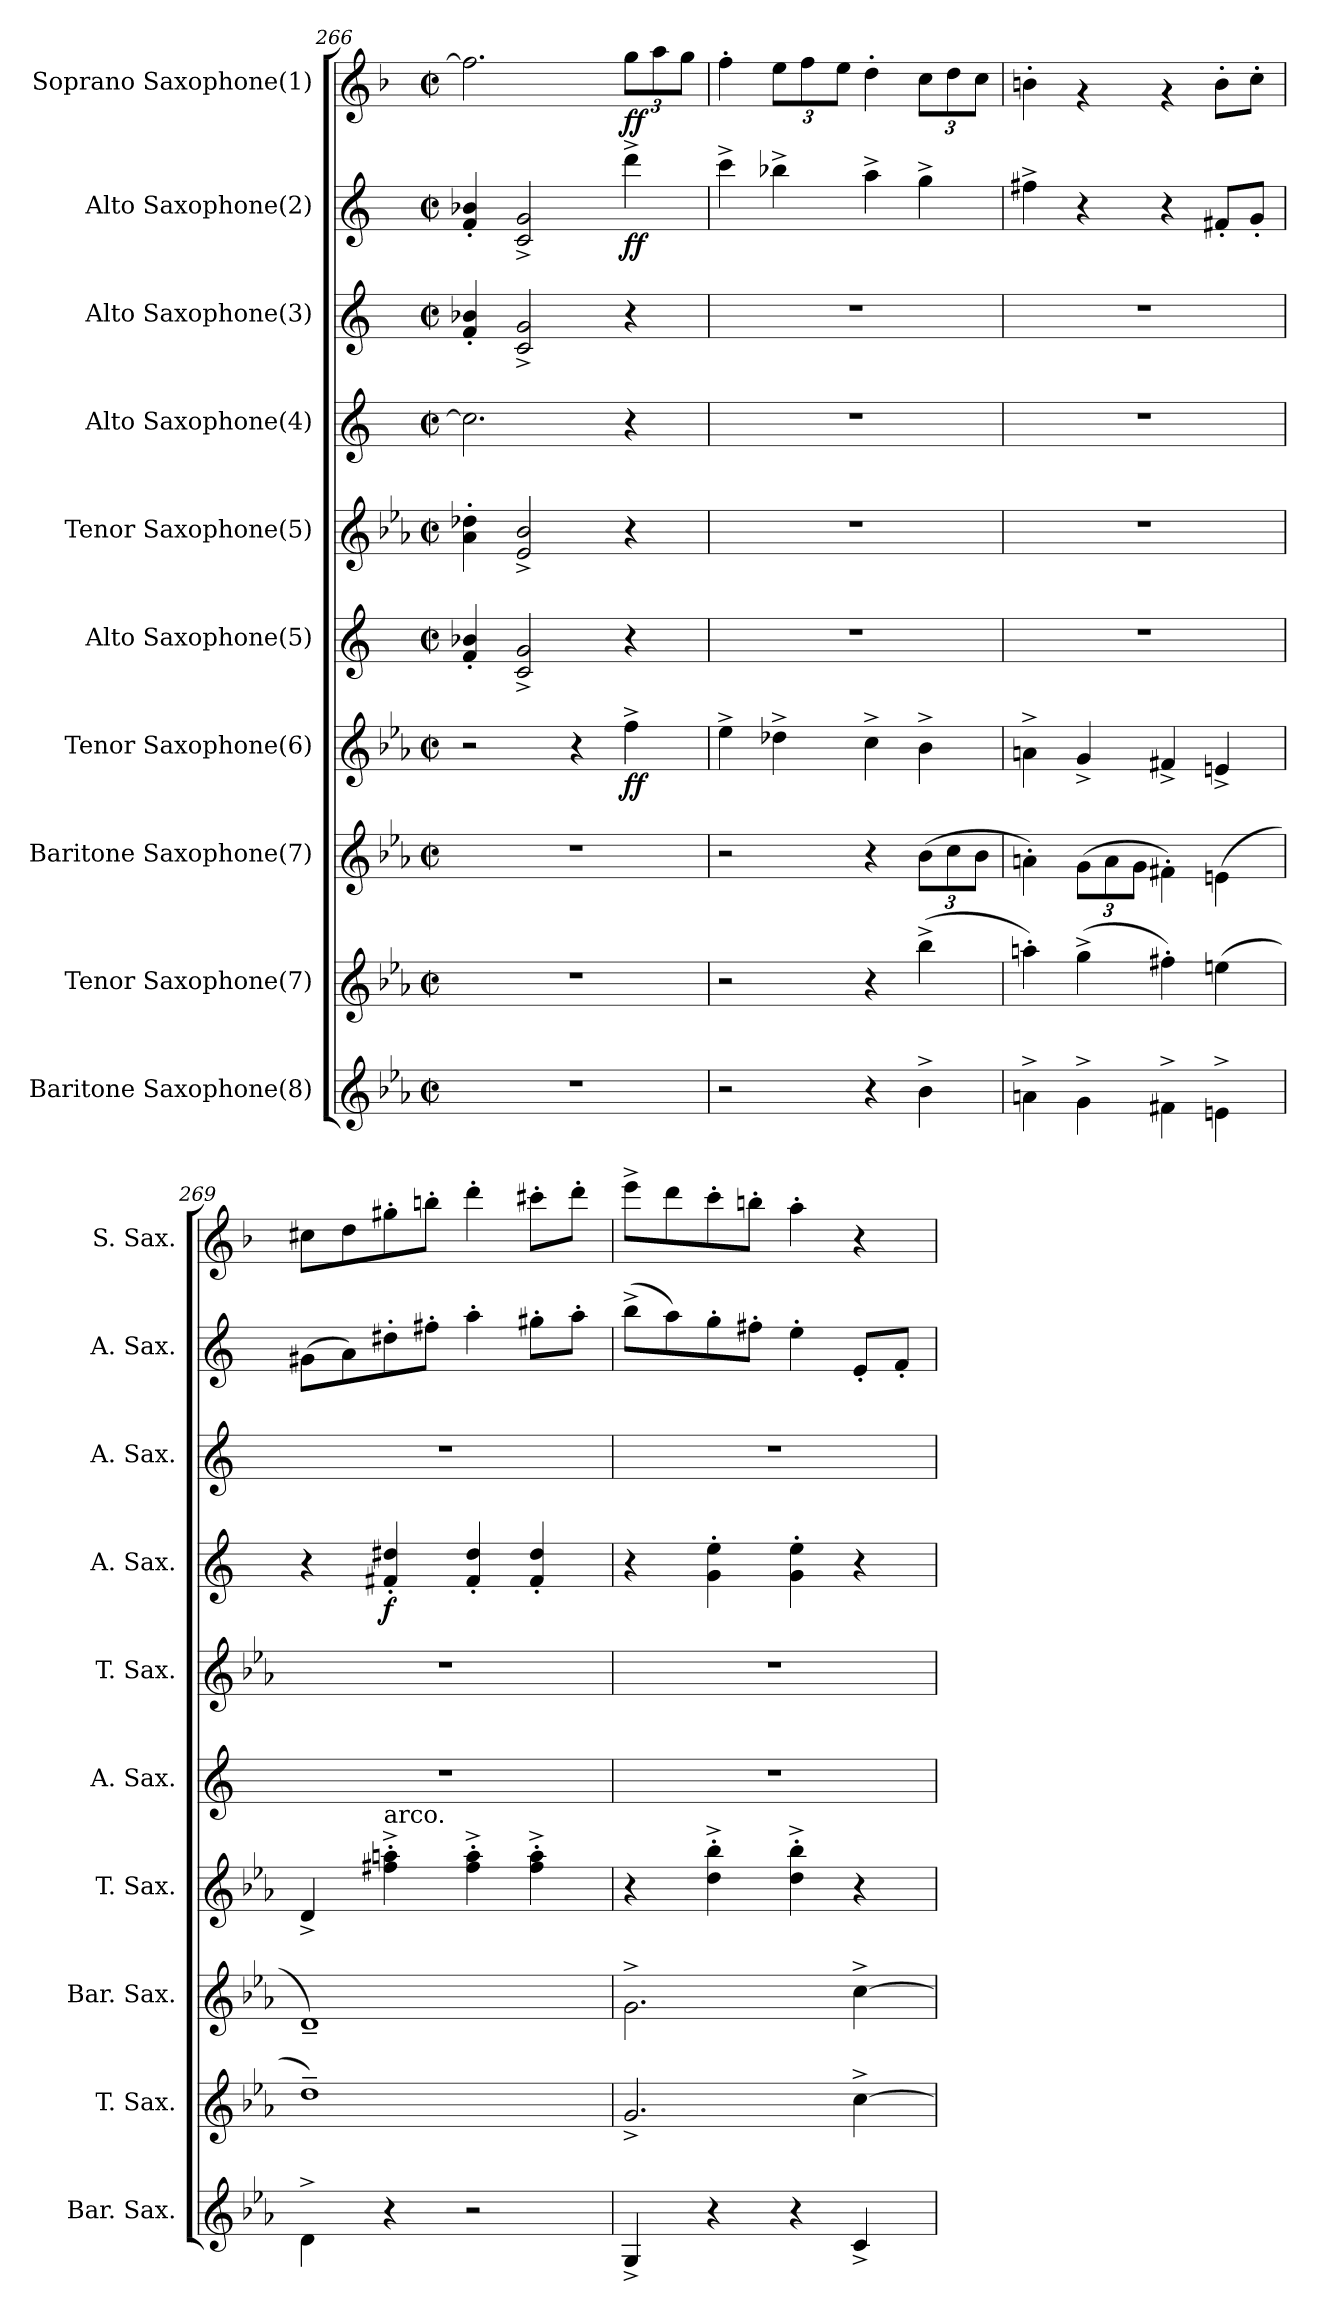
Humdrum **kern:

**kern	**kern	**kern	**kern	**dynam	**kern	**kern	**kern	**dynam	**kern	**kern	**dynam	**kern	**dynam
*part10	*part9	*part8	*part7	*part7	*part6	*part5	*part4	*part4	*part3	*part2	*part2	*part1	*part1
*staff10	*staff9	*staff8	*staff7	*staff7	*staff6	*staff5	*staff4	*staff4	*staff3	*staff2	*staff2	*staff1	*staff1
*I"Baritone Saxophone(8)	*I"Tenor Saxophone(7)	*I"Baritone Saxophone(7)	*I"Tenor Saxophone(6)	*	*I"Alto Saxophone(5)	*I"Tenor Saxophone(5)	*I"Alto Saxophone(4)	*	*I"Alto Saxophone(3)	*I"Alto Saxophone(2)	*	*I"Soprano Saxophone(1)	*
*I'Bar. Sax.	*I'T. Sax.	*I'Bar. Sax.	*I'T. Sax.	*	*I'A. Sax.	*I'T. Sax.	*I'A. Sax.	*	*I'A. Sax.	*I'A. Sax.	*	*I'S. Sax.	*
*clefG2	*clefG2	*clefG2	*clefG2	*	*clefG2	*clefG2	*clefG2	*	*clefG2	*clefG2	*	*clefG2	*
*ITrd12c21	*ITrd8c14	*ITrd12c21	*ITrd8c14	*	*ITrd5c9	*ITrd8c14	*ITrd5c9	*	*ITrd5c9	*ITrd5c9	*	*ITrd1c2	*
*k[b-e-a-]	*k[b-e-a-]	*k[b-e-a-]	*k[b-e-a-]	*	*k[b-e-a-]	*k[b-e-a-]	*k[b-e-a-]	*	*k[b-e-a-]	*k[b-e-a-]	*	*k[b-e-a-]	*
*M4/4	*M4/4	*M4/4	*M4/4	*	*M4/4	*M4/4	*M4/4	*	*M4/4	*M4/4	*	*M4/4	*
*met(c|)	*met(c|)	*met(c|)	*met(c|)	*	*met(c|)	*met(c|)	*met(c|)	*	*met(c|)	*met(c|)	*	*met(c|)	*
=266	=266	=266	=266	=266	=266	=266	=266	=266	=266	=266	=266	=266	=266
*	*	*	*	*	*	*	*	*	*	*	*	*^	*
1r	1r	1r	2r	.	4A-/' 4d-X/'	4A-\' 4d-X\'	2.e-\]	.	4A-/' 4d-X/'	4A-/' 4d-X/'	.	2.ee-\]	2.ryy	.
.	.	.	.	.	2E-/^ 2B-/^	2E-/^ 2B-/^	.	.	2E-/^ 2B-/^	2E-/^ 2B-/^	.	.	.	.
.	.	.	4r	.	.	.	.	.	.	.	.	.	.	.
*	*	*	*	*	*	*	*	*	*	*	*	*Xbrackettup	*	*
!	!	!	!	!LO:DY:b	!	!	!	!	!	!	!LO:DY:b	!	!	!LO:DY:b
.	.	.	4f^\	ff	4r	4r	4r	.	4r	4ff^\	ff	12ff\L	12ff\Lyy	ff
.	.	.	.	.	.	.	.	.	.	.	.	12gg\	12gg\yy	.
.	.	.	.	.	.	.	.	.	.	.	.	12ff\J	12ff\Jyy	.
!!LO:PB:g=z	!!
=267	=267	=267	=267	=267	=267	=267	=267	=267	=267	=267	=267	=267	=267	=267
*	*^	*^	*	*	*	*	*	*	*	*	*	*	*	*
2r	2r	4ryy	2r	2.ryy	4e-^\	.	1r	1r	1r	.	1r	4ee-^\	.	4ee-'\	4ryy	.
.	.	8ryy	.	.	4d-X^\	.	.	.	.	.	.	4dd-X^\	.	12dd\L	12dd\Lyy	.
.	.	.	.	.	.	.	.	.	.	.	.	.	.	12ee-\	12ee-\yy	.
.	.	4.ryy	.	.	.	.	.	.	.	.	.	.	.	.	.	.
.	.	.	.	.	.	.	.	.	.	.	.	.	.	12dd\J	12dd\Jyy	.
4r	4r	.	4r	.	4c^\	.	.	.	.	.	.	4cc^\	.	4cc'\	4ryy	.
*	*	*Xbrackettup	*Xbrackettup	*	*	*	*	*	*	*	*	*	*	*	*	*
4B-^\	(4b-^\	12b-\Lyy	(12B-\L	12B-\Lyy	4B-^\	.	.	.	.	.	.	4b-^\	.	12b-\L	12b-\Lyy	.
.	.	12cc\yy	12c\	12c\yy	.	.	.	.	.	.	.	.	.	12cc\	12cc\yy	.
.	.	12b-\Jyy	12B-\J	12B-\Jyy	.	.	.	.	.	.	.	.	.	12b-\J	12b-\Jyy	.
*	*	*	*	*	*	*	*	*	*	*	*	*	*	*v	*v	*
=268	=268	=268	=268	=268	=268	=268	=268	=268	=268	=268	=268	=268	=268	=268	=268
4An^\	4an'\)	4ryy	4An'\)	4ryy	4An^\	.	1r	1r	1r	.	1r	4an^\	.	4an'\	.
4G^\	(4g^\	12g\Lyy	(12G\L	12G\Lyy	4G^/	.	.	.	.	.	.	4r	.	4rg	.
.	.	12a\yy	12A\	12A\yy	.	.	.	.	.	.	.	.	.	.	.
.	.	12g\Jyy	12G\J	12G\Jyy	.	.	.	.	.	.	.	.	.	.	.
4F#X^\	4f#X'\)	2ryy	4F#X'\)	2ryy	4F#X^/	.	.	.	.	.	.	4r	.	4rg	.
4En^\	(4en\	.	(4En\	.	4En^/	.	.	.	.	.	.	8An'/L	.	8a'\L	.
.	.	.	.	.	.	.	.	.	.	.	.	8B-'/J	.	8b-'\J	.
*	*v	*v	*	*	*	*	*	*	*	*	*	*	*	*	*
*	*	*v	*v	*	*	*	*	*	*	*	*	*	*	*
=269	=269	=269	=269	=269	=269	=269	=269	=269	=269	=269	=269	=269	=269
4D^\	1d~)	1D~)	4D^/	.	1r	1r	4r	.	1r	(8Bn\L	.	8bn\L	.
.	.	.	.	.	.	.	.	.	.	8c\)	.	8cc\	.
!	!	!	!LO:TX:a:t=arco.	!	!	!	!	!	!	!	!	!	!
!	!	!	!	!	!	!	!	!LO:DY:b	!	!	!	!	!
4r	.	.	4f#X\^' 4an\^'	.	.	.	4An/' 4f#X/'	f	.	8f#X'\	.	8ff#X'\	.
.	.	.	.	.	.	.	.	.	.	8an'\J	.	8aan'\J	.
2r	.	.	4f#\^' 4a\^'	.	.	.	4A/' 4f#/'	.	.	4cc'\	.	4ccc'\	.
.	.	.	4f#\^' 4a\^'	.	.	.	4A/' 4f#/'	.	.	8bn'\L	.	8bbn'\L	.
.	.	.	.	.	.	.	.	.	.	8cc'\J	.	8ccc'\J	.
!!LO:PB:g=z
=270	=270	=270	=270	=270	=270	=270	=270	=270	=270	=270	=270	=270	=270
4GG^/	2.G^/	2.G^\	4r	.	1r	1r	4r	.	1r	(8dd^\L	.	8ddd^\L	.
.	.	.	.	.	.	.	.	.	.	8cc\)	.	8ccc\	.
4r	.	.	4d\'^ 4b-\'^	.	.	.	4B-\' 4g\'	.	.	8b-'\	.	8bb-'\	.
.	.	.	.	.	.	.	.	.	.	8an'\J	.	8aan'\J	.
4r	.	.	4d\'^ 4b-\'^	.	.	.	4B-\' 4g\'	.	.	4g'\	.	4gg'\	.
4C^/	[4c^\	[4c^\	4r	.	.	.	4r	.	.	8G'/L	.	4r	.
.	.	.	.	.	.	.	.	.	.	8A-'/J	.	.	.
=	=	=	=	=	=	=	=	=	=	=	=	=	=
*-	*-	*-	*-	*-	*-	*-	*-	*-	*-	*-	*-	*-	*-
